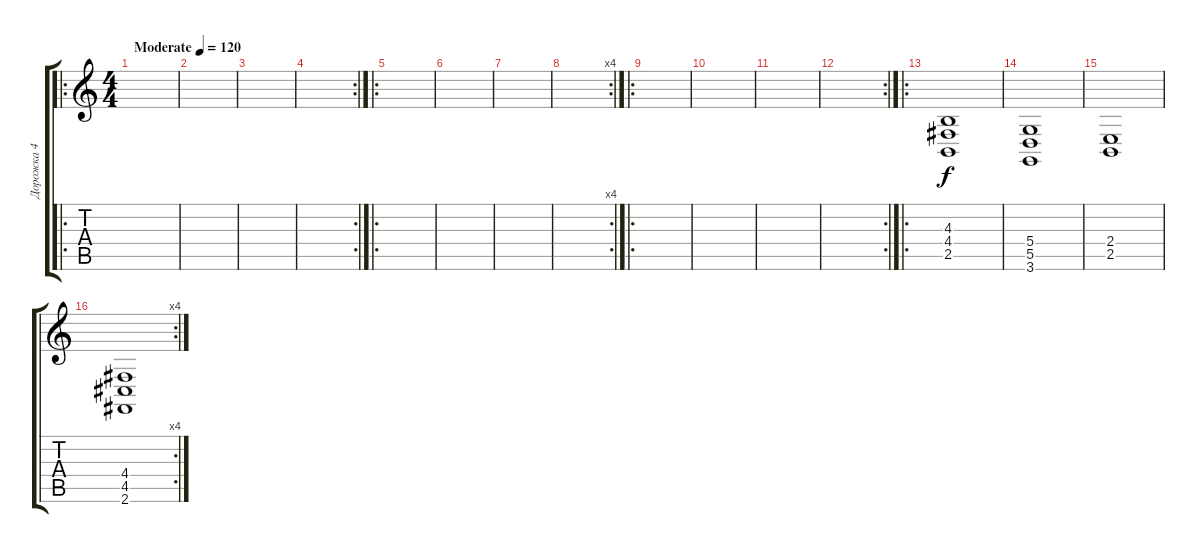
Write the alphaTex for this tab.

\track ("Дорожка 4" "Дорожка 4") {instrument stringensemble1}
\staff {score tabs}
\tuning (E4 B3 G3 D3 A2 E2) {hide}
\ro
\ts (4 4)
\tempo (120 "Moderate")
\clef g2
\ks c
|
|
|
\rc 2
|
\ro
|
|
|
\rc 4
|
\ro
|
|
|
\rc 2
|
\ro
(4.3 4.4 2.5).1 |
(5.4 5.5 3.6).1 |
(2.4 2.5).1 |
\rc 4
(4.4 4.5 2.6).1
